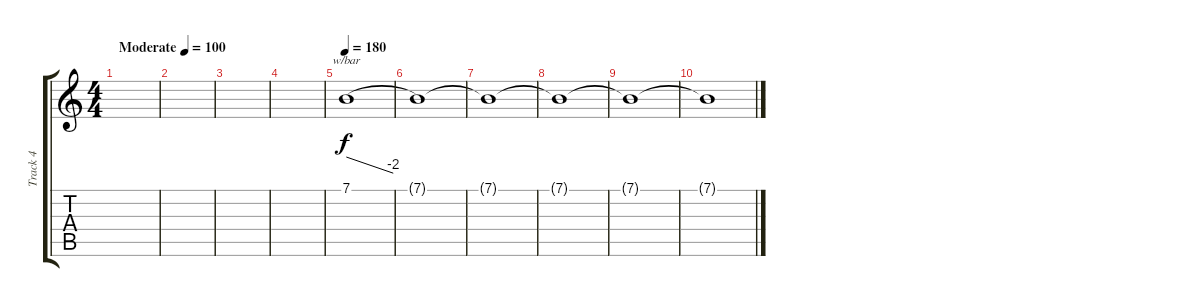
\track ("Track 4" "Track 4") {instrument lead8bassandlead}
\staff {score tabs}
\tuning (E4 B3 G3 D3 A2 D2) {hide}
\ts (4 4)
\tempo (100 "Moderate")
\clef g2
\ks c
|
|
|
|
\tempo 180
7.1.1{tbe (dive default 0 0 60 -8)} |
7.1{t}.1 |
7.1{t}.1 |
7.1{t}.1 |
7.1{t}.1 |
7.1{t}.1
